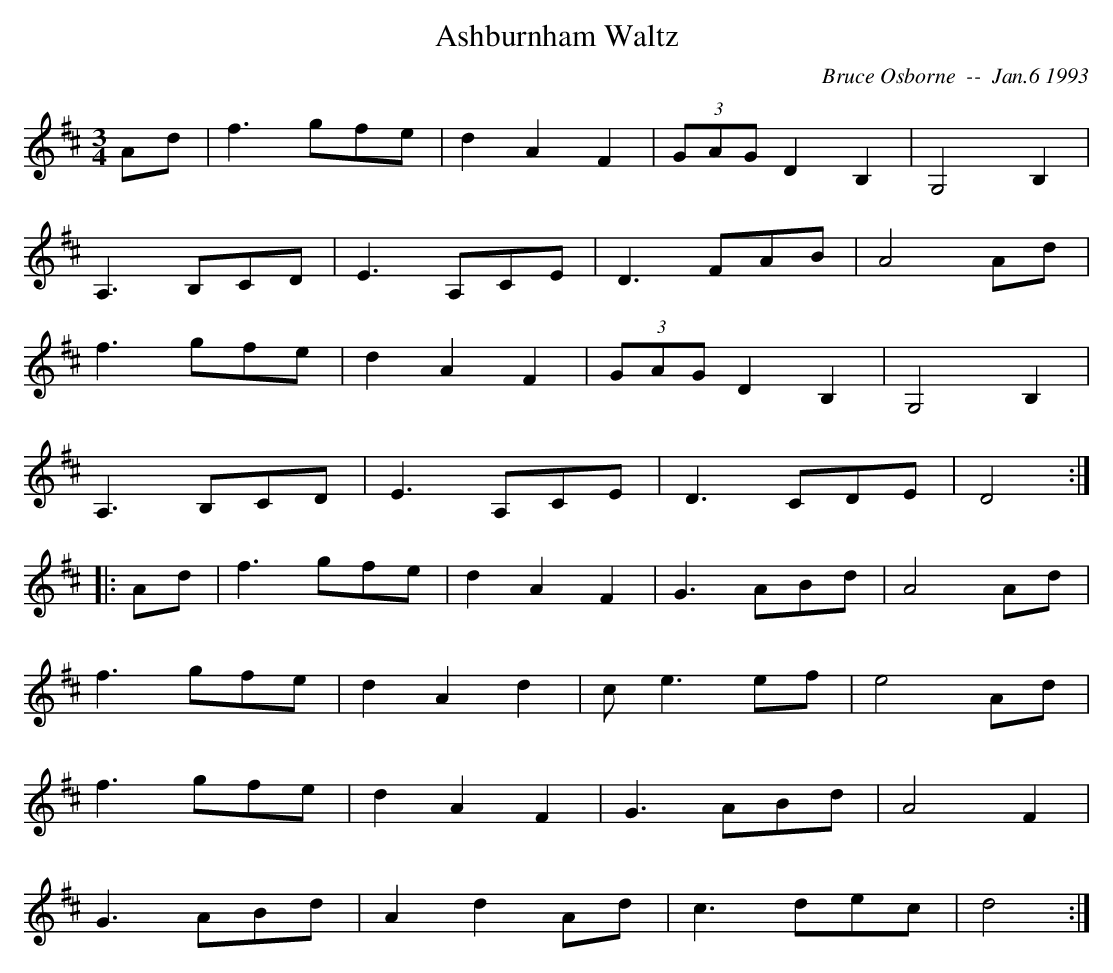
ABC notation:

X:1
T:Ashburnham Waltz
C:Bruce Osborne  --  Jan.6 1993
M:3/4
L:1/8
K:D
Ad|f3 gfe|d2A2F2|(3GAG D2B,2|G,4B,2|!
A,3 B,CD|E3 A,CE|D3 FAB|A4Ad|!
f3 gfe|d2A2F2|(3GAG D2B,2|G,4B,2|!
A,3 B,CD|E3 A,CE|D3 CDE|D4:|!
|:Ad|f3 gfe|d2A2F2|G3 ABd|A4Ad|!
f3 gfe|d2A2d2|ce3ef|e4Ad|!
f3 gfe|d2A2F2|G3 ABd|A4F2|!
G3 ABd|A2d2Ad|c3 dec|d4:|!
